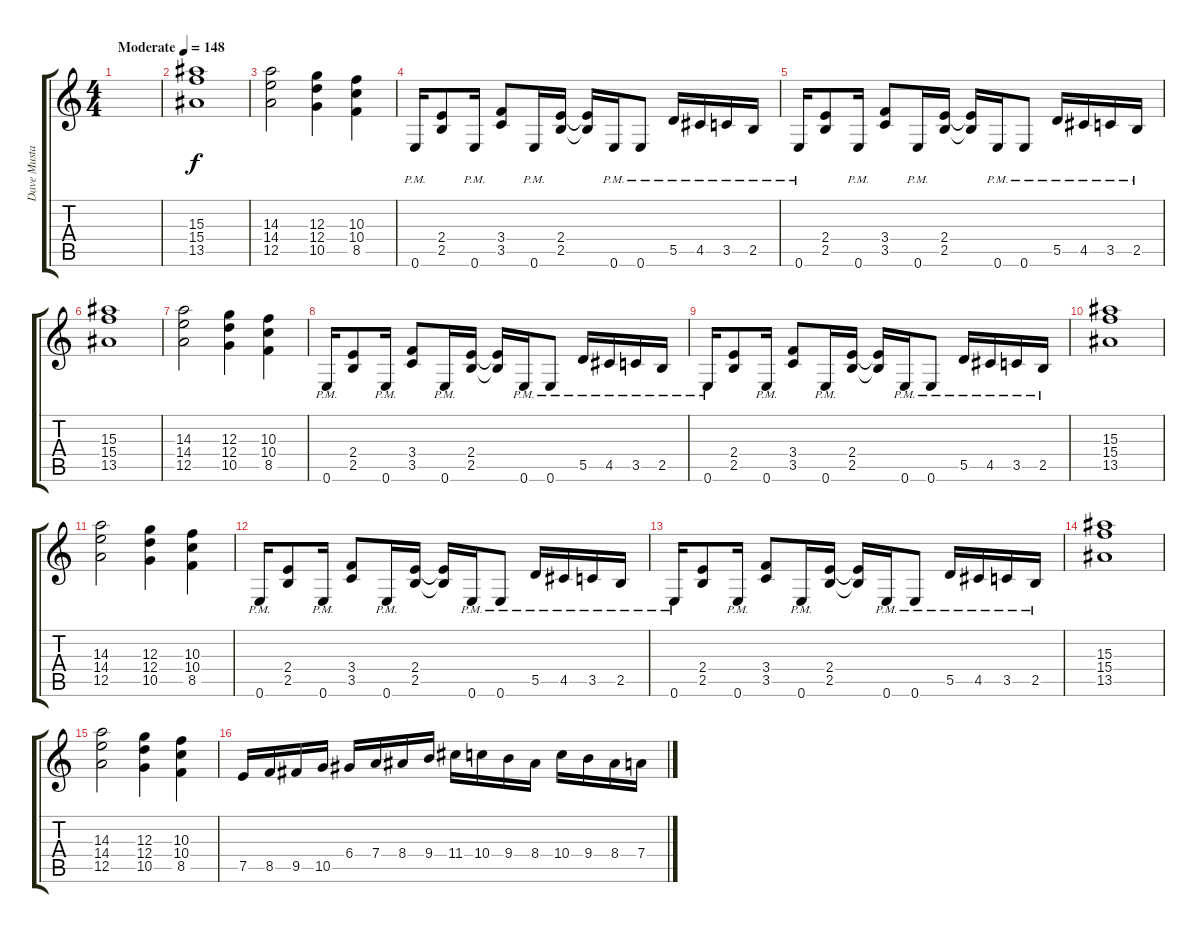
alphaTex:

\track ("Dave Mustaine" "Dave Musta") {instrument distortionguitar}
\staff {score tabs}
\tuning (E4 B3 G3 D3 A2 E2) {hide}
\ts (4 4)
\tempo (148 "Moderate")
\clef g2
\ks c
|
(15.3 15.4 13.5).1 |
(14.3 14.4 12.5).2 (12.3 12.4 10.5).4 (10.3 10.4 8.5).4 |
0.6{pm}.16 (2.4 2.5).8 0.6{pm}.16 (3.4 3.5).8 0.6{pm}.16 (2.4 2.5).16 (2.4{t} 2.5{t}).16 0.6{pm}.16 0.6{pm}.8 5.5{pm}.16 4.5{pm}.16 3.5{pm}.16 2.5{pm}.16 |
0.6{pm}.16 (2.4 2.5).8 0.6{pm}.16 (3.4 3.5).8 0.6{pm}.16 (2.4 2.5).16 (2.4{t} 2.5{t}).16 0.6{pm}.16 0.6{pm}.8 5.5{pm}.16 4.5{pm}.16 3.5{pm}.16 2.5{pm}.16 |
(15.3 15.4 13.5).1 |
(14.3 14.4 12.5).2 (12.3 12.4 10.5).4 (10.3 10.4 8.5).4 |
0.6{pm}.16 (2.4 2.5).8 0.6{pm}.16 (3.4 3.5).8 0.6{pm}.16 (2.4 2.5).16 (2.4{t} 2.5{t}).16 0.6{pm}.16 0.6{pm}.8 5.5{pm}.16 4.5{pm}.16 3.5{pm}.16 2.5{pm}.16 |
0.6{pm}.16 (2.4 2.5).8 0.6{pm}.16 (3.4 3.5).8 0.6{pm}.16 (2.4 2.5).16 (2.4{t} 2.5{t}).16 0.6{pm}.16 0.6{pm}.8 5.5{pm}.16 4.5{pm}.16 3.5{pm}.16 2.5{pm}.16 |
(15.3 15.4 13.5).1 |
(14.3 14.4 12.5).2 (12.3 12.4 10.5).4 (10.3 10.4 8.5).4 |
0.6{pm}.16 (2.4 2.5).8 0.6{pm}.16 (3.4 3.5).8 0.6{pm}.16 (2.4 2.5).16 (2.4{t} 2.5{t}).16 0.6{pm}.16 0.6{pm}.8 5.5{pm}.16 4.5{pm}.16 3.5{pm}.16 2.5{pm}.16 |
0.6{pm}.16 (2.4 2.5).8 0.6{pm}.16 (3.4 3.5).8 0.6{pm}.16 (2.4 2.5).16 (2.4{t} 2.5{t}).16 0.6{pm}.16 0.6{pm}.8 5.5{pm}.16 4.5{pm}.16 3.5{pm}.16 2.5{pm}.16 |
(15.3 15.4 13.5).1 |
(14.3 14.4 12.5).2 (12.3 12.4 10.5).4 (10.3 10.4 8.5).4 |
7.5.16 8.5.16 9.5.16 10.5.16 6.4.16 7.4.16 8.4.16 9.4.16 11.4.16 10.4.16 9.4.16 8.4.16 10.4.16 9.4.16 8.4.16 7.4.16
